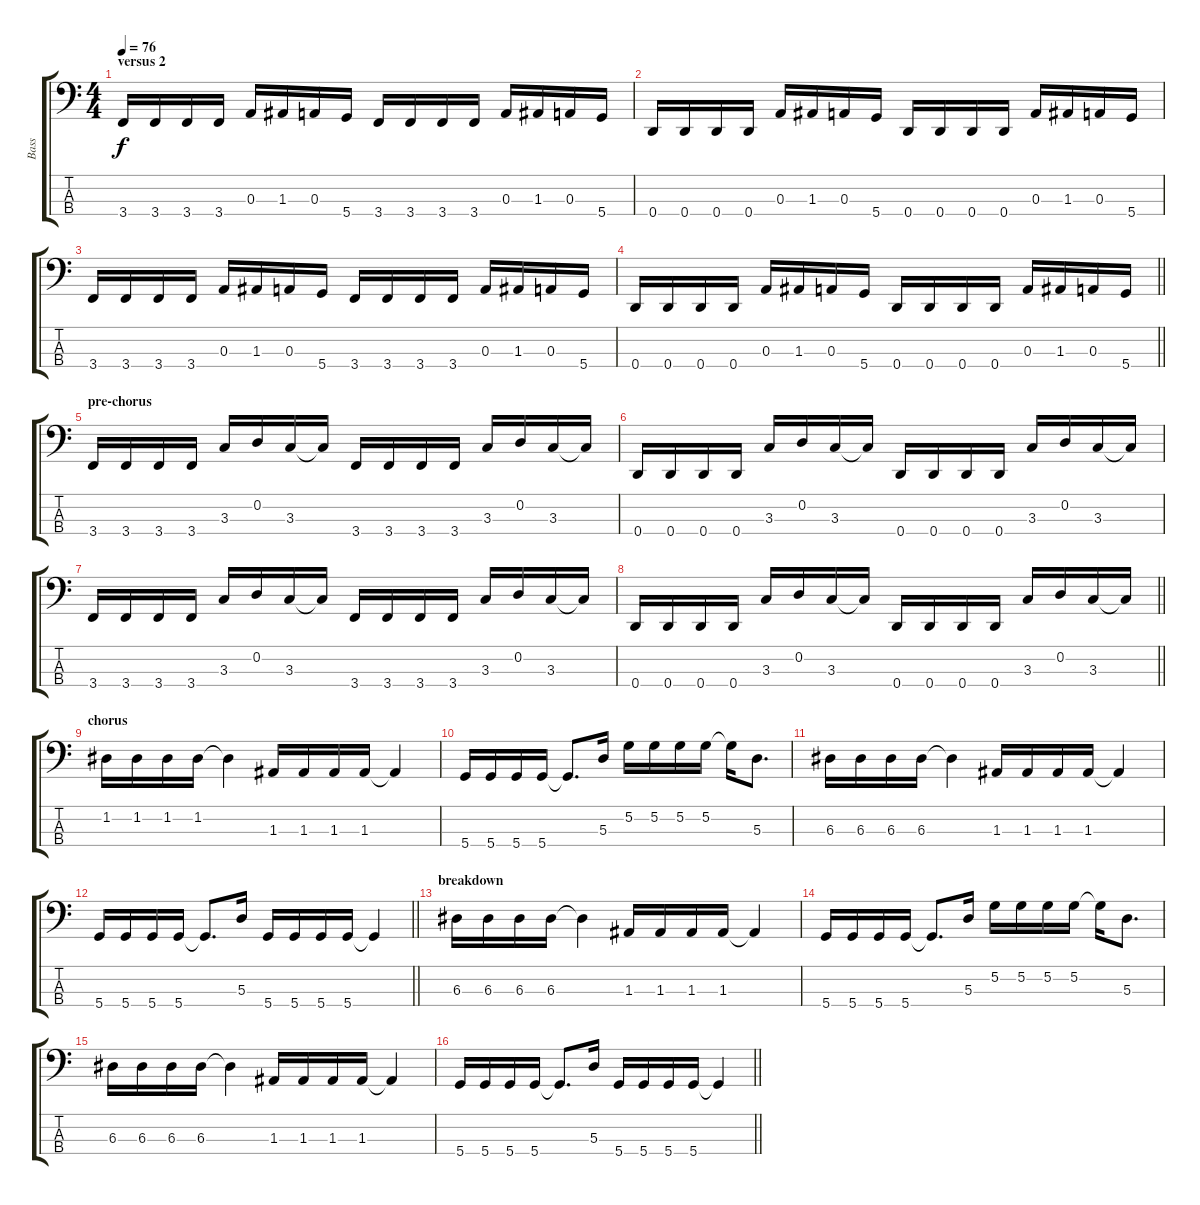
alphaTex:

\track ("Bass" "Bass") {instrument electricbasspick}
\staff {score tabs}
\tuning (G2 D2 A1 D1) {hide}
\ts (4 4)
\section ("" "versus 2")
\tempo 76
\clef f4
\ks c
3.4.16{dy f} 3.4.16 3.4.16 3.4.16 0.3.16 1.3.16 0.3.16 5.4.16 3.4.16 3.4.16 3.4.16 3.4.16 0.3.16 1.3.16 0.3.16 5.4.16 |
0.4.16 0.4.16 0.4.16 0.4.16 0.3.16 1.3.16 0.3.16 5.4.16 0.4.16 0.4.16 0.4.16 0.4.16 0.3.16 1.3.16 0.3.16 5.4.16 |
3.4.16 3.4.16 3.4.16 3.4.16 0.3.16 1.3.16 0.3.16 5.4.16 3.4.16 3.4.16 3.4.16 3.4.16 0.3.16 1.3.16 0.3.16 5.4.16 |
\barLineRight lightlight
0.4.16 0.4.16 0.4.16 0.4.16 0.3.16 1.3.16 0.3.16 5.4.16 0.4.16 0.4.16 0.4.16 0.4.16 0.3.16 1.3.16 0.3.16 5.4.16 |
\section ("" "pre-chorus")
3.4.16 3.4.16 3.4.16 3.4.16 3.3.16 0.2.16 3.3.16 3.3{t}.16 3.4.16 3.4.16 3.4.16 3.4.16 3.3.16 0.2.16 3.3.16 3.3{t}.16 |
0.4.16 0.4.16 0.4.16 0.4.16 3.3.16 0.2.16 3.3.16 3.3{t}.16 0.4.16 0.4.16 0.4.16 0.4.16 3.3.16 0.2.16 3.3.16 3.3{t}.16 |
3.4.16 3.4.16 3.4.16 3.4.16 3.3.16 0.2.16 3.3.16 3.3{t}.16 3.4.16 3.4.16 3.4.16 3.4.16 3.3.16 0.2.16 3.3.16 3.3{t}.16 |
\barLineRight lightlight
0.4.16 0.4.16 0.4.16 0.4.16 3.3.16 0.2.16 3.3.16 3.3{t}.16 0.4.16 0.4.16 0.4.16 0.4.16 3.3.16 0.2.16 3.3.16 3.3{t}.16 |
\section ("" "chorus")
1.2.16 1.2.16 1.2.16 1.2.16 1.2{t}.4 1.3.16 1.3.16 1.3.16 1.3.16 1.3{t}.4 |
5.4.16 5.4.16 5.4.16 5.4.16 5.4{t}.8{d} 5.3.16 5.2.16 5.2.16 5.2.16 5.2.16 5.2{t}.16 5.3.8{d} |
6.3.16 6.3.16 6.3.16 6.3.16 6.3{t}.4 1.3.16 1.3.16 1.3.16 1.3.16 1.3{t}.4 |
\barLineRight lightlight
5.4.16 5.4.16 5.4.16 5.4.16 5.4{t}.8{d} 5.3.16 5.4.16 5.4.16 5.4.16 5.4.16 5.4{t}.4 |
\section ("" "breakdown")
6.3.16 6.3.16 6.3.16 6.3.16 6.3{t}.4 1.3.16 1.3.16 1.3.16 1.3.16 1.3{t}.4 |
5.4.16 5.4.16 5.4.16 5.4.16 5.4{t}.8{d} 5.3.16 5.2.16 5.2.16 5.2.16 5.2.16 5.2{t}.16 5.3.8{d} |
6.3.16 6.3.16 6.3.16 6.3.16 6.3{t}.4 1.3.16 1.3.16 1.3.16 1.3.16 1.3{t}.4 |
\barLineRight lightlight
5.4.16 5.4.16 5.4.16 5.4.16 5.4{t}.8{d} 5.3.16 5.4.16 5.4.16 5.4.16 5.4.16 5.4{t}.4
